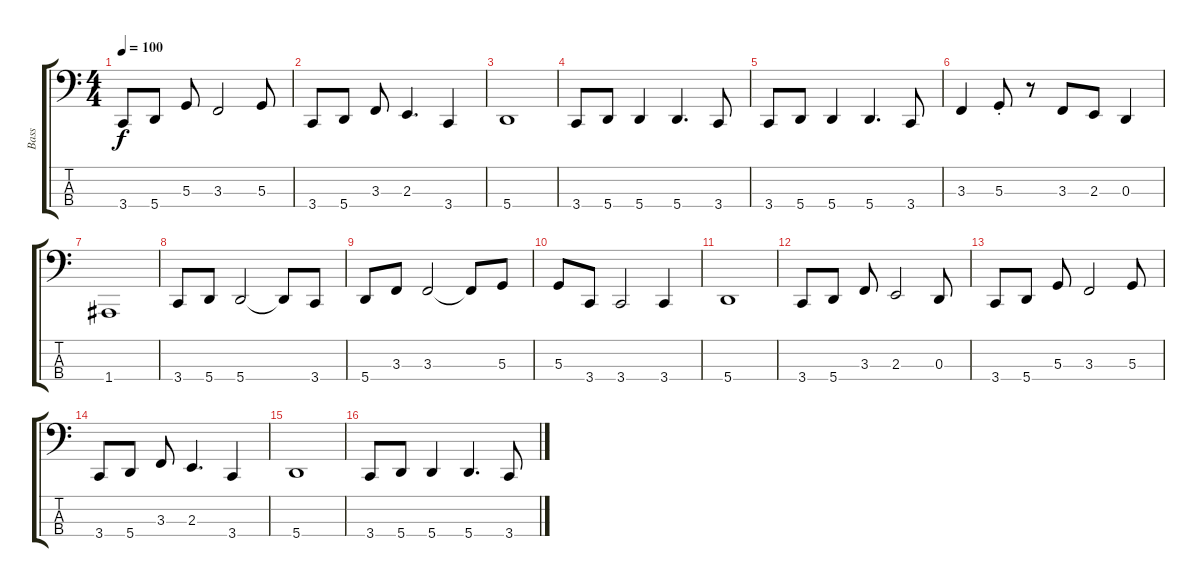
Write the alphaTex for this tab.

\track ("Bass" "Bass") {instrument electricbasspick}
\staff {score tabs}
\tuning (C2 G1 D1 A0) {hide}
\ts (4 4)
\tempo 100
\clef f4
\ks c
3.4.8{dy f} 5.4.8 5.3.8 3.3.2 5.3.8 |
3.4.8 5.4.8 3.3.8 2.3.4{d} 3.4.4 |
5.4.1 |
3.4.8 5.4.8 5.4.4 5.4.4{d} 3.4.8 |
3.4.8 5.4.8 5.4.4 5.4.4{d} 3.4.8 |
3.3.4 5.3{st}.8 r.8 3.3.8 2.3.8 0.3.4 |
1.4.1 |
3.4.8 5.4.8 5.4.2 5.4{t}.8 3.4.8 |
5.4.8 3.3.8 3.3.2 3.3{t}.8 5.3.8 |
5.3.8 3.4.8 3.4.2 3.4.4 |
5.4.1 |
3.4.8 5.4.8 3.3.8 2.3.2 0.3.8 |
3.4.8 5.4.8 5.3.8 3.3.2 5.3.8 |
3.4.8 5.4.8 3.3.8 2.3.4{d} 3.4.4 |
5.4.1 |
3.4.8 5.4.8 5.4.4 5.4.4{d} 3.4.8
